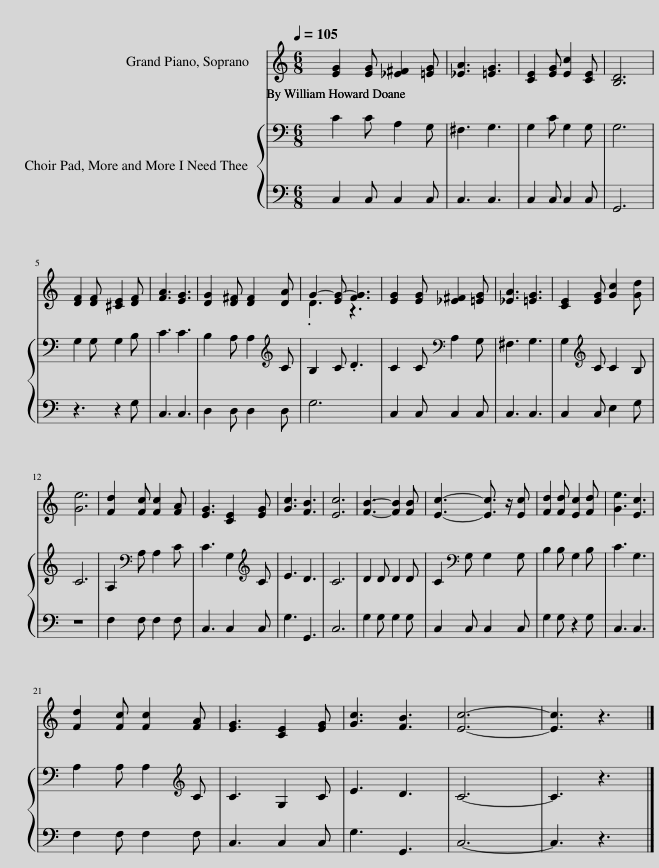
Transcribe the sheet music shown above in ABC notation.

X:1
%%score ( 1 2 ) { 3 | 4 }
L:1/8
Q:1/4=105
M:6/8
I:linebreak $
K:C
V:1 treble
V:2 treble
V:3 bass
V:4 bass
V:1
 [EG]2 [EG] [_E^F]2 [=EG] | [_EA]3 [=EG]3 | [CE]2 [EG] [Ec]2 [CE] | [B,D]6 |$ [DF]2 [DF] [^CE]2 [DF] | %5
 [FA]3 [EG]3 | [DG]2 [D^F] [DF]2 [DA] | G2- [EG-] [FG]3 | [EG]2 [EG] [_E^F]2 [=EG] | [_EA]3 [=EG]3 | %10
 [CE]2 [EG] [Gc]2 [Gd] |$ [Ge]6 | [Fd]2 [Fc] [Fc]2 [FA] | [EG]3 [CE]2 [EG] | [Gc]3 [FB]3 | %15
 [Ec]6 | [FB]3- [FB]2 [FB] | [Ec]3- [Ec]3/2 z/ [Ec] | [Fd]2 [Fd] [Ec]2 [Fd] | [Ge]3 [Ec]3 |$ %20
 [Fd]2 [Fc] [Fc]2 [FA] | [EG]3 [CE]2 [EG] | [Gc]3 [FB]3 | [Ec]6- | [Ec]3 z3 |] %25
V:2
 x6 | x6 | x6 | x6 |$ x6 | %5
 x6 | x6 | .D3 z3 | x6 | x6 | %10
 x6 |$ x6 | x6 | x6 | x6 | %15
 x6 | x6 | x6 | x6 | x6 |$ %20
 x6 | x6 | x6 | x6 | x6 |] %25
V:3
 C2 C A,2 G, | ^F,3 G,3 | G,2 C G,2 G, | G,6 |$ G,2 G, G,2 B, | %5
 C3 C3 | B,2 A, A,2[K:treble] C | B,2 C .D3 | C2 C[K:bass] A,2 G, | ^F,3 G,3 | %10
 G,2[K:treble] C C2 B, |$ C6 | A,2[K:bass] A, A,2 C | C3 G,2[K:treble] C | E3 D3 | %15
 C6 | D2 D D2 D | C2[K:bass] G, G,2 G, | B,2 B, G,2 B, | C3 G,3 |$ %20
 A,2 A, A,2[K:treble] C | C3 G,2 C | E3 D3 | C6- | C3 z3 |] %25
V:4
 C,2 C, C,2 C, | C,3 C,3 | C,2 C, C,2 C, | G,,6 |$ z3 z2 G, | %5
 C,3 C,3 | D,2 D, D,2 D, | G,6 | C,2 C, C,2 C, | C,3 C,3 | %10
 C,2 C, E,2 G, |$ z6 | F,2 F, F,2 F, | C,3 C,2 C, | G,3 G,,3 | %15
 C,6 | G,2 G, G,2 G, | C,2 C, C,2 C, | G,2 G, z2 G, | C,3 C,3 |$ %20
 F,2 F, F,2 F, | C,3 C,2 C, | G,3 G,,3 | C,6- | C,3 z3 |] %25
